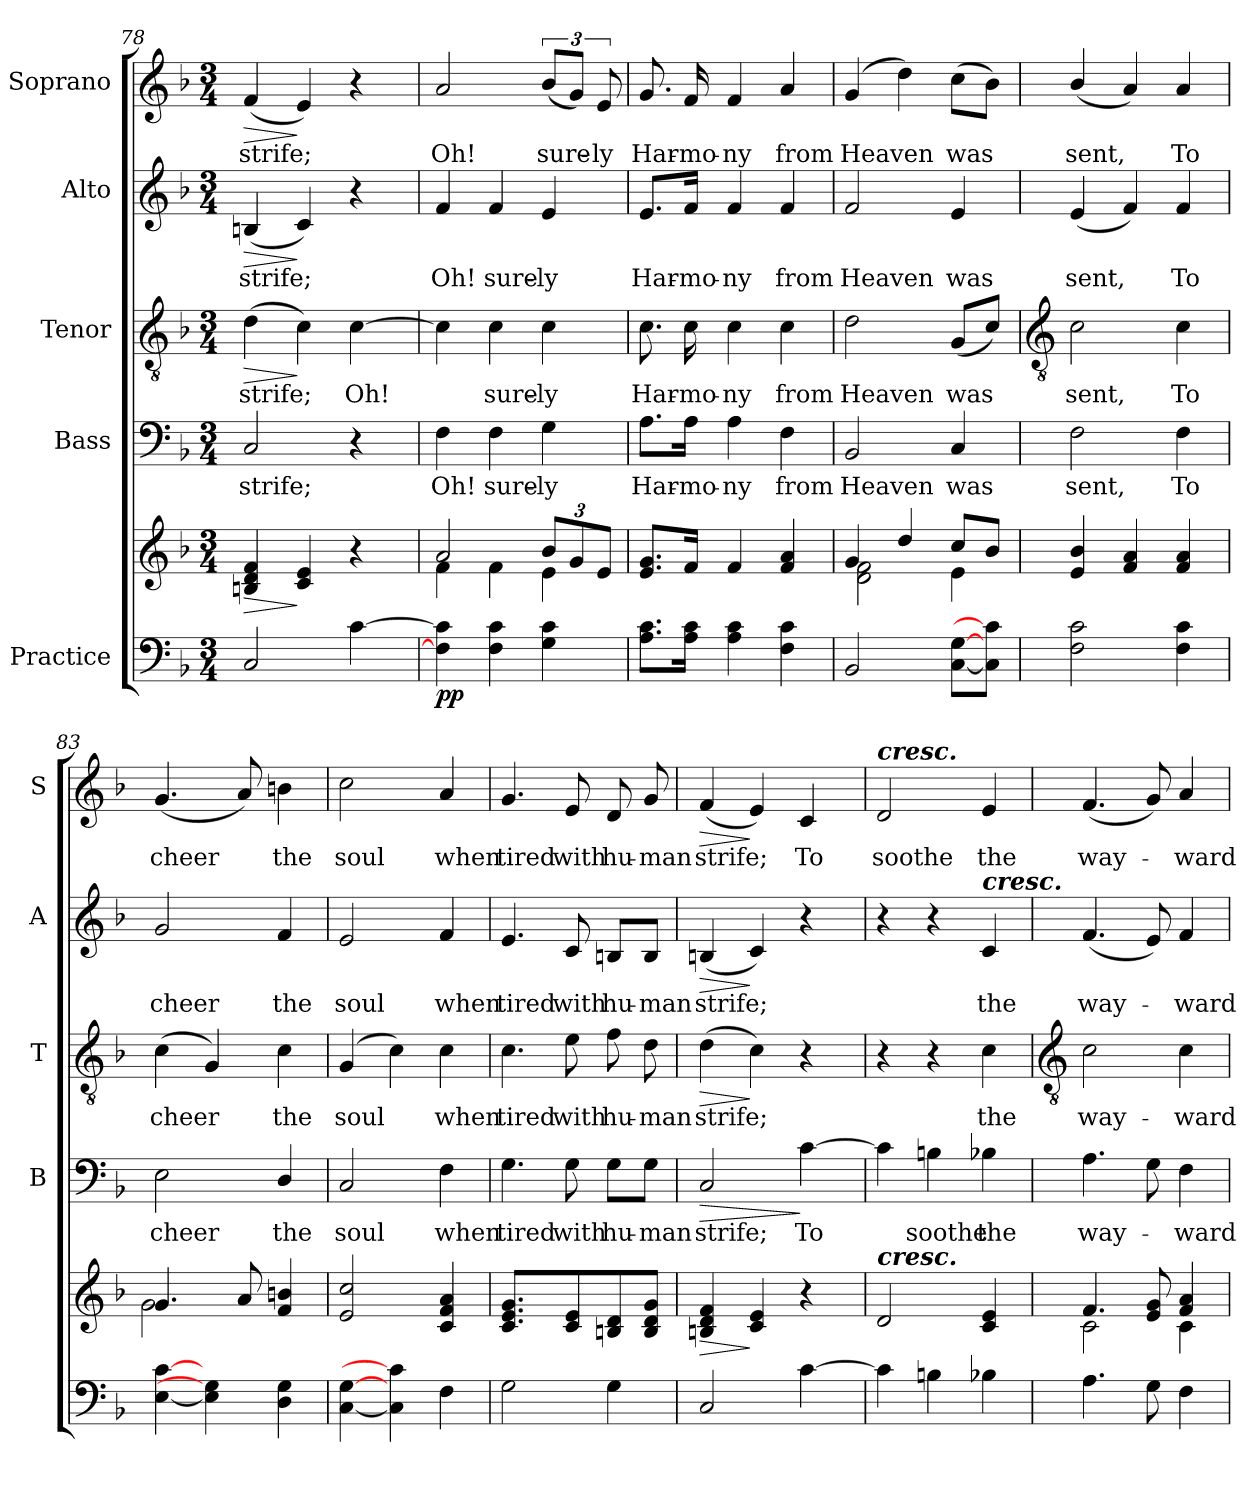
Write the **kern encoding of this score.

**kern	**kern	**dynam	**kern	**text	**dynam	**kern	**text	**dynam	**kern	**text	**dynam	**kern	**text	**dynam
*part5	*part5	*part5	*part4	*part4	*part4	*part3	*part3	*part3	*part2	*part2	*part2	*part1	*part1	*part1
*staff6	*staff5	*staff5/6	*staff4	*staff4	*staff4	*staff3	*staff3	*staff3	*staff2	*staff2	*staff2	*staff1	*staff1	*staff1
*I"Practice	*	*	*I"Bass	*	*	*I"Tenor	*	*	*I"Alto	*	*	*I"Soprano	*	*
*	*	*	*I'B	*	*	*I'T	*	*	*I'A	*	*	*I'S	*	*
*clefF4	*clefG2	*	*clefF4	*	*	*clefGv2	*	*	*clefG2	*	*	*clefG2	*	*
*k[b-]	*k[b-]	*	*k[b-]	*	*	*k[b-]	*	*	*k[b-]	*	*	*k[b-]	*	*
*F:	*F:	*	*F:	*	*	*F:	*	*	*F:	*	*	*F:	*	*
*M3/4	*M3/4	*	*M3/4	*	*	*M3/4	*	*	*M3/4	*	*	*M3/4	*	*
=78	=78	=78	=78	=78	=78	=78	=78	=78	=78	=78	=78	=78	=78	=78
!	!	!LO:HP:b	!	!LO:LY:b	!	!	!LO:LY:b	!LO:HP:b	!	!LO:LY:b	!LO:HP:b	!	!LO:LY:b	!LO:HP:b
*	*^	*	*	*	*	*	*	*	*	*	*	*	*	*
2C	4Bn/ 4d/ 4f/	2ryy	>	2C	strife;	.	(>4d	strife;	>	(<4Bn	strife;	>	(<4f	strife;	>
.	4c/ 4e/	.	]	.	.	.	4c)	.	]	4c)	.	]	4e)	.	]
!	!	!	!	!	!	!	!	!LO:LY:b	!	!	!	!	!	!	!
[4c	4r	8ryy	.	4r	.	.	[4c	Oh!	.	4r	.	.	4r	.	.
.	.	8ryy	.	.	.	.	.	.	.	.	.	.	.	.	.
=79	=79	=79	=79	=79	=79	=79	=79	=79	=79	=79	=79	=79	=79	=79	=79
!	!	!	!LO:DY:b=2	!	!LO:LY:b	!	!	!	!	!	!LO:LY:b	!	!	!LO:LY:b	!
!	!	!	!LO:DY:n=1:b	!	!	!	!	!	!	!	!	!	!	!	!
4F] 4c]	2a/	4f\	p p	4F	Oh!	.	4c]	.	.	4f	Oh!	.	2a	Oh!	.
!	!	!	!	!	!LO:LY:b	!	!	!LO:LY:b	!	!	!LO:LY:b	!	!	!	!
4F 4c	.	4f\	.	4F	sure-	.	4c	sure-	.	4f	sure-	.	.	.	.
!	!	!	!	!	!LO:LY:b	!	!	!LO:LY:b	!	!	!LO:LY:b	!	!	!LO:LY:b	!
4G 4c	12b-/L	4e\	.	4G	-ly	.	4c	-ly	.	4e	-ly	.	(<12b-L	sure-	.
.	12g/	.	.	.	.	.	.	.	.	.	.	.	12gJ)	.	.
!	!	!	!	!	!	!	!	!	!	!	!	!	!	!LO:LY:b	!
.	12e/J	.	.	.	.	.	.	.	.	.	.	.	12e	ly	.
=80	=80	=80	=80	=80	=80	=80	=80	=80	=80	=80	=80	=80	=80	=80	=80
!	!	!	!	!	!LO:LY:b	!	!	!LO:LY:b	!	!	!LO:LY:b	!	!	!LO:LY:b	!
8.A 8.cL	8.e/ 8.g/L	2.ryy	.	8.A\L	Har-	.	8.c	Har-	.	8.e/L	Har-	.	8.g	Har-	.
!	!	!	!	!	!LO:LY:b	!	!	!LO:LY:b	!	!	!LO:LY:b	!	!	!LO:LY:b	!
16A 16cJ	16f/J	.	.	16A\Jk	-mo-	.	16c	-mo-	.	16f/Jk	-mo-	.	16f	-mo-	.
!	!	!	!	!	!LO:LY:b	!	!	!LO:LY:b	!	!	!LO:LY:b	!	!	!LO:LY:b	!
4A 4c	4f/	.	.	4A	-ny	.	4c	-ny	.	4f	-ny	.	4f	-ny	.
!	!	!	!	!	!LO:LY:b	!	!	!LO:LY:b	!	!	!LO:LY:b	!	!	!LO:LY:b	!
4F 4c	4f/ 4a/	.	.	4F	from	.	4c	from	.	4f	from	.	4a	from	.
=81	=81	=81	=81	=81	=81	=81	=81	=81	=81	=81	=81	=81	=81	=81	=81
!	!	!	!	!	!LO:LY:b	!	!	!LO:LY:b	!	!	!LO:LY:b	!	!	!LO:LY:b	!
2BB-	4g/	2d\ 2f\	.	2BB-	Heaven	.	2d	Heaven	.	2f	Heaven	.	(<4g	Heaven	.
.	4dd/	.	.	.	.	.	.	.	.	.	.	.	4dd)	.	.
!	!	!	!	!	!LO:LY:b	!	!	!LO:LY:b	!	!	!LO:LY:b	!	!	!LO:LY:b	!
[8C [8GL	8cc/L	4e\	.	4C	was	.	(<8GL	was	.	4e	was	.	(>8ccL	was	.
8C] 8c]J	8b-/J	.	.	.	.	.	8cJ)	.	.	.	.	.	8b-J)	.	.
!!LO:LB:g=z
=82	=82	=82	=82	=82	=82	=82	=82	=82	=82	=82	=82	=82	=82	=82	=82
*	*	*	*	*	*	*	*clefGv2	*	*	*	*	*	*	*	*
!	!	!	!	!	!LO:LY:b	!	!	!LO:LY:b	!	!	!LO:LY:b	!	!	!LO:LY:b	!
2F 2c	4e/ 4b-/	2.ryy	.	2F	sent,	.	2c	sent,	.	(<4e	sent,	.	(<4b-/	sent,	.
.	4f/ 4a/	.	.	.	.	.	.	.	.	4f)	.	.	4a)	.	.
!	!	!	!	!	!LO:LY:b	!	!	!LO:LY:b	!	!	!LO:LY:b	!	!	!LO:LY:b	!
4F 4c	4f/ 4a/	.	.	4F	To	.	4c	To	.	4f	To	.	4a	To	.
=83	=83	=83	=83	=83	=83	=83	=83	=83	=83	=83	=83	=83	=83	=83	=83
!	!	!	!	!	!LO:LY:b	!	!	!LO:LY:b	!	!	!LO:LY:b	!	!	!LO:LY:b	!
[4E [4c	4.g/	2g\	.	2E	cheer	.	(<4c	cheer	.	2g	cheer	.	(<4.g	cheer	.
4E] 4G]	.	.	.	.	.	.	4G)	.	.	.	.	.	.	.	.
.	8a/	.	.	.	.	.	.	.	.	.	.	.	8a)	.	.
!	!	!	!	!	!LO:LY:b	!	!	!LO:LY:b	!	!	!LO:LY:b	!	!	!LO:LY:b	!
4D 4G	4f/ 4bn/	4ryy	.	4D/	the	.	4c	the	.	4f	the	.	4bn	the	.
=84	=84	=84	=84	=84	=84	=84	=84	=84	=84	=84	=84	=84	=84	=84	=84
!	!	!	!	!	!LO:LY:b	!	!	!LO:LY:b	!	!	!LO:LY:b	!	!	!LO:LY:b	!
[4C [4G	2e/ 2cc/	2.ryy	.	2C	soul	.	(<4G	soul	.	2e	soul	.	2cc	soul	.
4C] 4c]	.	.	.	.	.	.	4c)	.	.	.	.	.	.	.	.
!	!	!	!	!	!LO:LY:b	!	!	!LO:LY:b	!	!	!LO:LY:b	!	!	!LO:LY:b	!
4F	4c/ 4f/ 4a/	.	.	4F	when	.	4c	when	.	4f	when	.	4a	when	.
=85	=85	=85	=85	=85	=85	=85	=85	=85	=85	=85	=85	=85	=85	=85	=85
!	!	!	!	!	!LO:LY:b	!	!	!LO:LY:b	!	!	!LO:LY:b	!	!	!LO:LY:b	!
2G	4.c/ 4.e/ 4.g/	2ryy	.	4.G	tired	.	4.c	tired	.	4.e	tired	.	4.g	tired	.
!	!	!	!	!	!LO:LY:b	!	!	!LO:LY:b	!	!	!LO:LY:b	!	!	!LO:LY:b	!
.	8c/ 8e/	.	.	8G	with	.	8e	with	.	8c	with	.	8e	with	.
!	!	!	!	!	!LO:LY:b	!	!	!LO:LY:b	!	!	!LO:LY:b	!	!	!LO:LY:b	!
4G	8Bn/ 8d/	8ryy	.	8G\L	hu-	.	8f	hu-	.	8Bn/L	hu-	.	8d	hu-	.
!	!	!	!	!	!LO:LY:b	!	!	!LO:LY:b	!	!	!LO:LY:b	!	!	!LO:LY:b	!
.	8B/ 8d/ 8g/J	8ryy	.	8G\J	-man	.	8d	-man	.	8B/J	-man	.	8g	-man	.
=86	=86	=86	=86	=86	=86	=86	=86	=86	=86	=86	=86	=86	=86	=86	=86
!	!	!	!LO:HP:b	!	!LO:LY:b	!LO:HP:b	!	!LO:LY:b	!LO:HP:b	!	!LO:LY:b	!LO:HP:b	!	!LO:LY:b	!LO:HP:b
2C	4Bn/ 4d/ 4f/	2ryy	>	2C	strife;	>	(>4d	strife;	>	(<4Bn	strife;	>	(<4f	strife;	>
.	4c/ 4e/	.	]	.	.	.	4c)	.	]	4c)	.	]	4e)	.	]
!	!	!	!	!	!LO:LY:b	!	!	!	!	!	!	!	!	!LO:LY:b	!
[4c	4r	8ryy	.	[4c	To	]	4r	.	.	4r	.	.	4c	To	.
.	.	8ryy	.	.	.	.	.	.	.	.	.	.	.	.	.
=87	=87	=87	=87	=87	=87	=87	=87	=87	=87	=87	=87	=87	=87	=87	=87
!	!	!	!	!	!	!	!	!	!	!	!	!	!LO:TX:a:Bi:t=cresc.	!	!
!	!LO:TX:a:Bi:t=cresc.	!	!	!	!	!	!	!	!	!	!	!	!	!	!
!	!	!	!	!	!	!	!	!	!	!	!	!	!	!LO:LY:b	!
4c]	2d/	2.ryy	.	4c]	.	.	4r	.	.	4r	.	.	2d	soothe	.
!	!	!	!	!	!LO:LY:b	!	!	!	!	!	!	!	!	!	!
4Bn	.	.	.	4Bn	soothe	.	4r	.	.	4r	.	.	.	.	.
!	!	!	!	!	!	!	!	!	!	!LO:TX:a:Bi:t=cresc.	!	!	!	!	!
!	!	!	!	!	!LO:LY:b	!	!	!LO:LY:b	!	!	!LO:LY:b	!	!	!LO:LY:b	!
4B-X	4c/ 4e/	.	.	4B-X	the	.	4c	the	.	4c	the	.	4e	the	.
!!LO:LB:g=z
=88	=88	=88	=88	=88	=88	=88	=88	=88	=88	=88	=88	=88	=88	=88	=88
*	*	*	*	*	*	*	*clefGv2	*	*	*	*	*	*	*	*
!	!	!	!	!	!LO:LY:b	!	!	!LO:LY:b	!	!	!LO:LY:b	!	!	!LO:LY:b	!
4.A	4.f/	2c\	.	4.A	way-	.	2c	way-	.	(<4.f	way-	.	(<4.f	way-	.
8G	8e/ 8g/	.	.	8G	.	.	.	.	.	8e)	.	.	8g)	.	.
!	!	!	!	!	!LO:LY:b	!	!	!LO:LY:b	!	!	!LO:LY:b	!	!	!LO:LY:b	!
4F	4f/ 4a/	4c\	.	4F	ward	.	4c	-ward	.	4f	ward	.	4a	ward	.
*	*v	*v	*	*	*	*	*	*	*	*	*	*	*	*	*
=	=	=	=	=	=	=	=	=	=	=	=	=	=	=
*-	*-	*-	*-	*-	*-	*-	*-	*-	*-	*-	*-	*-	*-	*-
